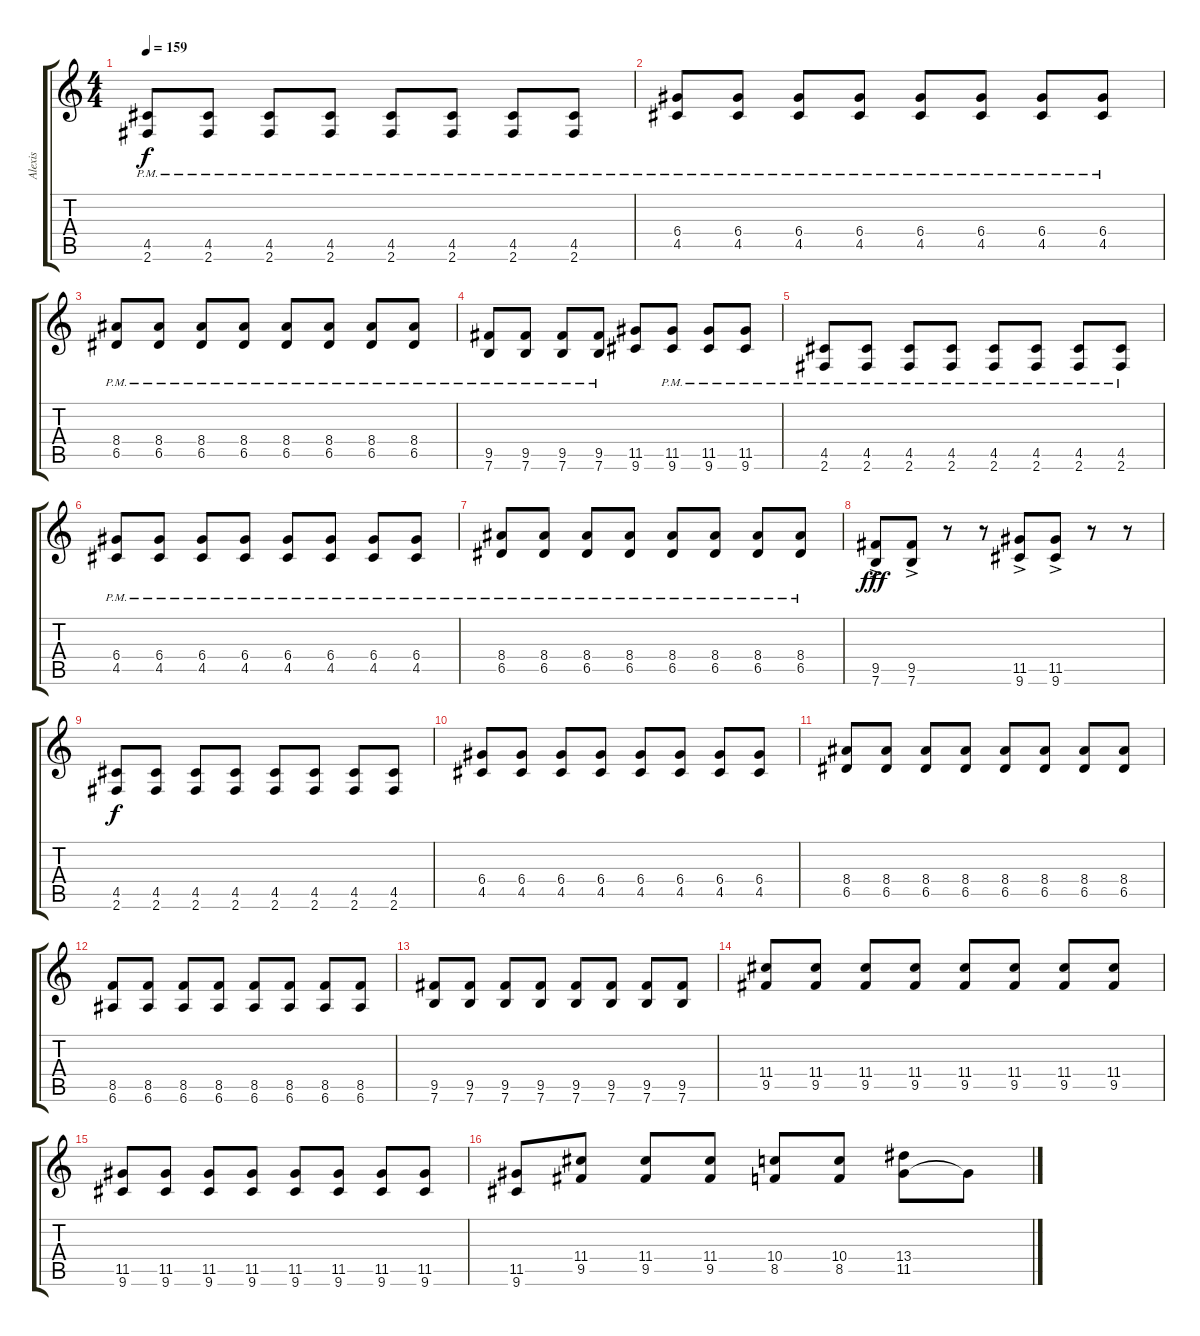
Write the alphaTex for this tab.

\track ("Alexis" "Alexis") {instrument overdrivenguitar}
\staff {score tabs}
\tuning (E4 B3 G3 D3 A2 E2) {hide}
\ts (4 4)
\tempo 159
\clef g2
\ks c
(4.5{pm} 2.6).8{dy f} (4.5{pm} 2.6).8 (4.5{pm} 2.6).8 (4.5{pm} 2.6).8 (4.5{pm} 2.6).8 (4.5{pm} 2.6).8 (4.5{pm} 2.6).8 (4.5{pm} 2.6).8 |
(6.4{pm} 4.5).8 (6.4{pm} 4.5).8 (6.4{pm} 4.5).8 (6.4{pm} 4.5).8 (6.4{pm} 4.5).8 (6.4{pm} 4.5).8 (6.4{pm} 4.5).8 (6.4{pm} 4.5).8 |
(8.4{pm} 6.5).8 (8.4{pm} 6.5).8 (8.4{pm} 6.5).8 (8.4{pm} 6.5).8 (8.4{pm} 6.5).8 (8.4{pm} 6.5).8 (8.4{pm} 6.5).8 (8.4{pm} 6.5).8 |
(9.5{pm} 7.6).8 (9.5{pm} 7.6).8 (9.5{pm} 7.6).8 (9.5{pm} 7.6).8 (11.5 9.6).8 (11.5{pm} 9.6).8 (11.5{pm} 9.6).8 (11.5{pm} 9.6).8 |
(4.5{pm} 2.6).8 (4.5{pm} 2.6).8 (4.5{pm} 2.6).8 (4.5{pm} 2.6).8 (4.5{pm} 2.6).8 (4.5{pm} 2.6).8 (4.5{pm} 2.6).8 (4.5{pm} 2.6).8 |
(6.4{pm} 4.5).8 (6.4{pm} 4.5).8 (6.4{pm} 4.5).8 (6.4{pm} 4.5).8 (6.4{pm} 4.5).8 (6.4{pm} 4.5).8 (6.4{pm} 4.5).8 (6.4{pm} 4.5).8 |
(8.4{pm} 6.5).8 (8.4{pm} 6.5).8 (8.4{pm} 6.5).8 (8.4{pm} 6.5).8 (8.4{pm} 6.5).8 (8.4{pm} 6.5).8 (8.4{pm} 6.5).8 (8.4{pm} 6.5).8 |
(9.5{ac} 7.6{ac}).8{dy fff} (9.5{ac} 7.6{ac}).8 r.8 r.8 (11.5{ac} 9.6{ac}).8 (11.5{ac} 9.6{ac}).8 r.8 r.8 |
(4.5 2.6).8{dy f} (4.5 2.6).8 (4.5 2.6).8 (4.5 2.6).8 (4.5 2.6).8 (4.5 2.6).8 (4.5 2.6).8 (4.5 2.6).8 |
(6.4 4.5).8 (6.4 4.5).8 (6.4 4.5).8 (6.4 4.5).8 (6.4 4.5).8 (6.4 4.5).8 (6.4 4.5).8 (6.4 4.5).8 |
(8.4 6.5).8 (8.4 6.5).8 (8.4 6.5).8 (8.4 6.5).8 (8.4 6.5).8 (8.4 6.5).8 (8.4 6.5).8 (8.4 6.5).8 |
(8.5 6.6).8 (8.5 6.6).8 (8.5 6.6).8 (8.5 6.6).8 (8.5 6.6).8 (8.5 6.6).8 (8.5 6.6).8 (8.5 6.6).8 |
(9.5 7.6).8 (9.5 7.6).8 (9.5 7.6).8 (9.5 7.6).8 (9.5 7.6).8 (9.5 7.6).8 (9.5 7.6).8 (9.5 7.6).8 |
(11.4 9.5).8 (11.4 9.5).8 (11.4 9.5).8 (11.4 9.5).8 (11.4 9.5).8 (11.4 9.5).8 (11.4 9.5).8 (11.4 9.5).8 |
(11.5 9.6).8 (11.5 9.6).8 (11.5 9.6).8 (11.5 9.6).8 (11.5 9.6).8 (11.5 9.6).8 (11.5 9.6).8 (11.5 9.6).8 |
(11.5 9.6).8 (11.4 9.5).8 (11.4 9.5).8 (11.4 9.5).8 (10.4 8.5).8 (10.4 8.5).8 (13.4 11.5).8 11.5{t}.8
